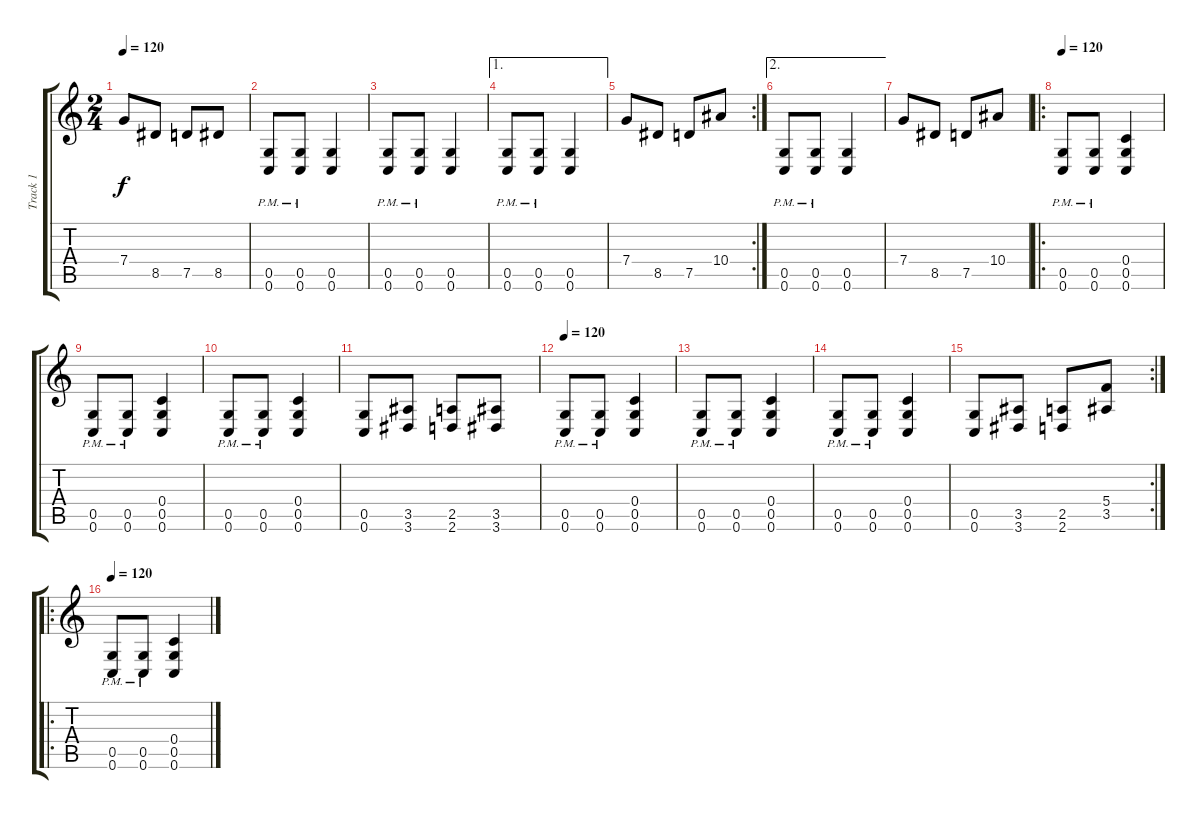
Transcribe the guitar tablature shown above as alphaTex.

\track ("Track 1" "Track 1") {instrument distortionguitar}
\staff {score tabs}
\tuning (D4 A3 F3 C3 G2 C2) {hide}
\ts (2 4)
\tempo 120
\clef g2
\ks c
7.4.8{dy f} 8.5.8 7.5.8 8.5.8 |
(0.5{pm} 0.6{pm}).8 (0.5{pm} 0.6{pm}).8 (0.5 0.6).4 |
(0.5{pm} 0.6{pm}).8 (0.5{pm} 0.6{pm}).8 (0.5 0.6).4 |
\ae 1
(0.5{pm} 0.6{pm}).8 (0.5{pm} 0.6{pm}).8 (0.5 0.6).4 |
\rc 2
7.4.8 8.5.8 7.5.8 10.4.8 |
\ae 2
(0.5{pm} 0.6{pm}).8 (0.5{pm} 0.6{pm}).8 (0.5 0.6).4 |
7.4.8 8.5.8 7.5.8 10.4.8 |
\ro
\tempo 120
(0.5{pm} 0.6{pm}).8 (0.5{pm} 0.6{pm}).8 (0.4 0.5 0.6).4 |
(0.5{pm} 0.6{pm}).8 (0.5{pm} 0.6{pm}).8 (0.4 0.5 0.6).4 |
(0.5{pm} 0.6{pm}).8 (0.5{pm} 0.6{pm}).8 (0.4 0.5 0.6).4 |
(0.5 0.6).8 (3.5 3.6).8 (2.5 2.6).8 (3.5 3.6).8 |
\tempo 120
(0.5{pm} 0.6{pm}).8 (0.5{pm} 0.6{pm}).8 (0.4 0.5 0.6).4 |
(0.5{pm} 0.6{pm}).8 (0.5{pm} 0.6{pm}).8 (0.4 0.5 0.6).4 |
(0.5{pm} 0.6{pm}).8 (0.5{pm} 0.6{pm}).8 (0.4 0.5 0.6).4 |
\rc 2
(0.5 0.6).8 (3.5 3.6).8 (2.5 2.6).8 (5.4 3.5).8 |
\ro
\tempo 120
(0.5{pm} 0.6{pm}).8 (0.5{pm} 0.6{pm}).8 (0.4 0.5 0.6).4
